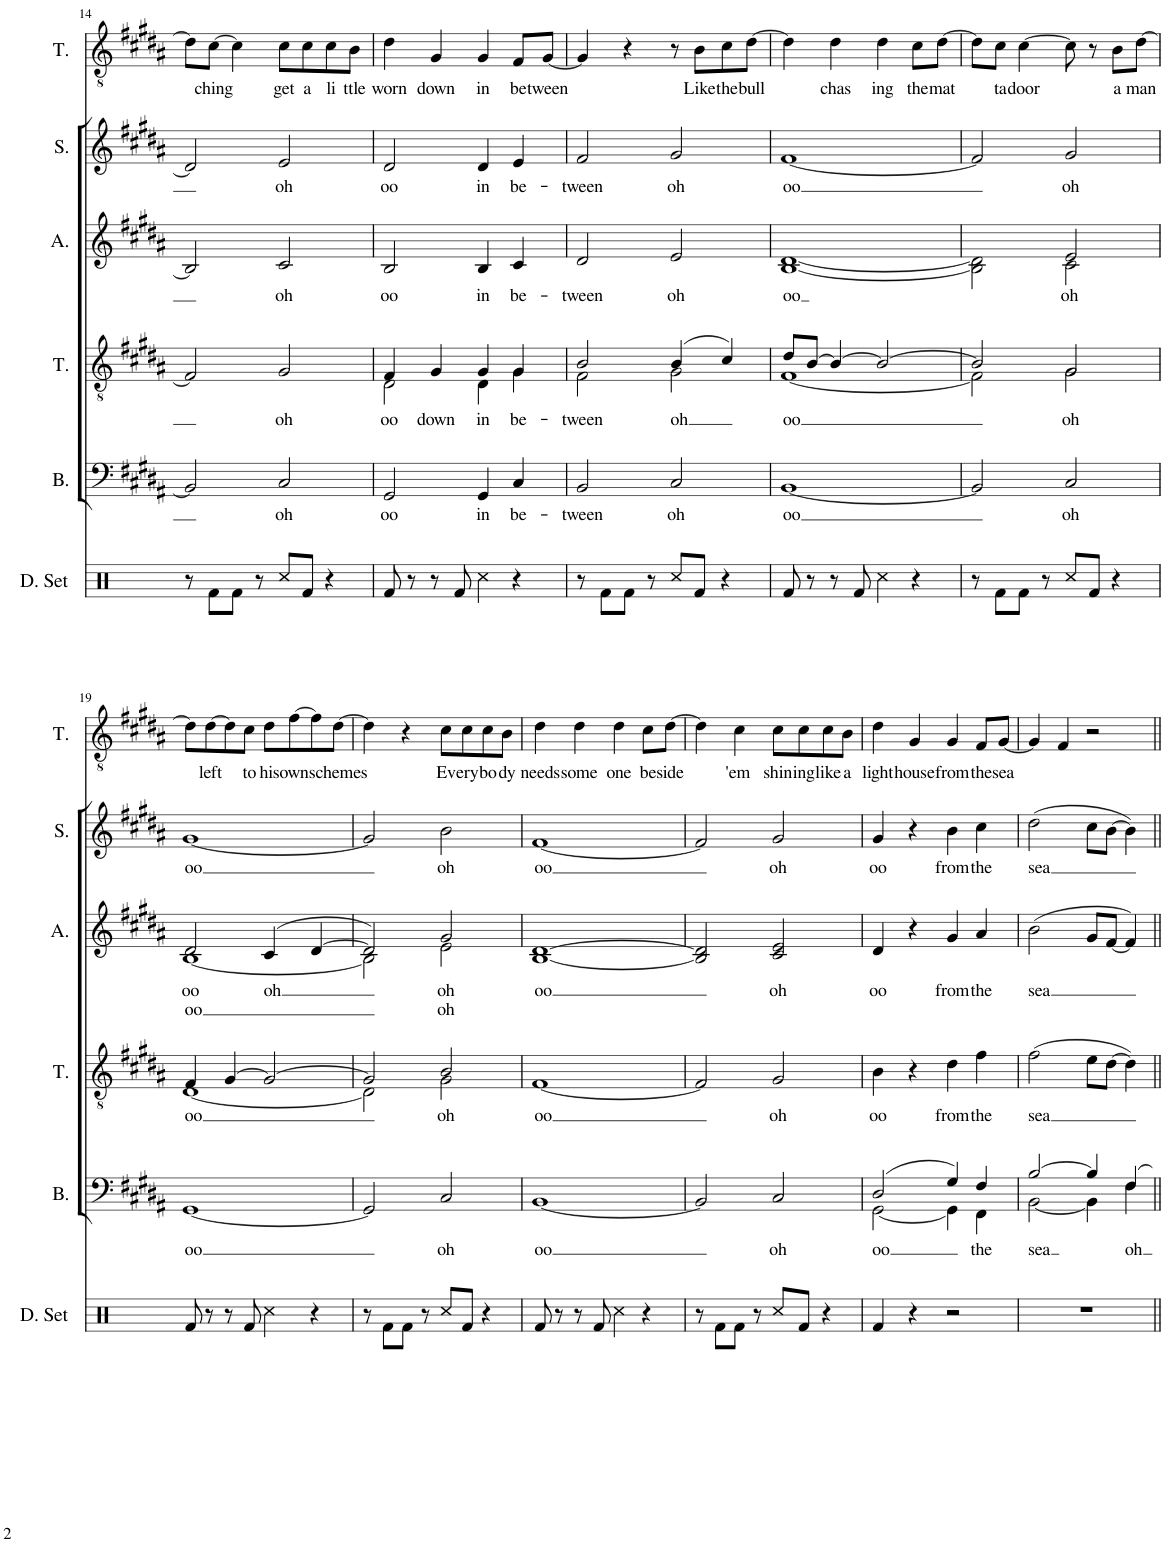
**kern	**text	**kern	**text	**kern	**text	**text	**kern	**text	**kern	**text
*part5	*part5	*part4	*part4	*part3	*part3	*part3	*part2	*part2	*part1	*part1
*staff5	*staff5	*staff4	*staff4	*staff3	*staff3	*staff3	*staff2	*staff2	*staff1	*staff1
*I"Bass	*	*I"Tenor	*	*I"Alto	*	*	*I"Soprano	*	*I"Solo	*
*I'B.	*	*I'T.	*	*I'A.	*	*	*I'S.	*	*	*
!!LO:PB:g=z
*clefF4	*	*clefGv2	*	*clefG2	*	*	*clefG2	*	*clefGv2	*
*k[f#c#g#d#a#]	*	*k[f#c#g#d#a#]	*	*k[f#c#g#d#a#]	*	*	*k[f#c#g#d#a#]	*	*k[f#c#g#d#a#]	*
*M2/2	*	*M2/2	*	*M2/2	*	*	*M2/2	*	*M2/2	*
=14	=14	=14	=14	=14	=14	=14	=14	=14	=14	=14
2BB/]	.	2F#/]	.	2B/]	.	.	2d#/]	.	8d#\L]	.
!	!	!	!	!	!	!	!	!	!	!LO:LY:b
.	.	.	.	.	.	.	.	.	[8c#\J	ching
.	.	.	.	.	.	.	.	.	4c#\]	.
!	!LO:LY:b	!	!LO:LY:b	!	!LO:LY:b	!	!	!LO:LY:b	!	!LO:LY:b
2C#/	oh	2G#/	oh	2c#/	oh	.	2e/	oh	8c#\L	get
!	!	!	!	!	!	!	!	!	!	!LO:LY:b
.	.	.	.	.	.	.	.	.	8c#\	a
!	!	!	!	!	!	!	!	!	!	!LO:LY:b
.	.	.	.	.	.	.	.	.	8c#\	li
!	!	!	!	!	!	!	!	!	!	!LO:LY:b
.	.	.	.	.	.	.	.	.	8B\J	ttle
=15	=15	=15	=15	=15	=15	=15	=15	=15	=15	=15
!	!LO:LY:b	!	!LO:LY:b	!	!LO:LY:b	!	!	!LO:LY:b	!	!LO:LY:b
*	*	*^	*	*	*	*	*	*	*	*
2GG#/	oo	4F#/	2D#\	oo	2B/	oo	.	2d#/	oo	4d#\	worn
!	!	!	!	!LO:LY:b	!	!	!	!	!	!	!LO:LY:b
.	.	4G#/	.	down	.	.	.	.	.	4G#/	down
!	!LO:LY:b	!	!	!LO:LY:b	!	!LO:LY:b	!	!	!LO:LY:b	!	!LO:LY:b
4GG#/	in	4G#/	4D#\	in	4B/	in	.	4d#/	in	4G#/	in
!	!LO:LY:b	!	!	!LO:LY:b	!	!LO:LY:b	!	!	!LO:LY:b	!	!LO:LY:b
4C#/	be-	4G#/	4G#\	be-	4c#/	be-	.	4e/	be-	8F#/L	be
!	!	!	!	!	!	!	!	!	!	!	!LO:LY:b
.	.	.	.	.	.	.	.	.	.	[8G#/J	tween
=16	=16	=16	=16	=16	=16	=16	=16	=16	=16	=16	=16
!	!LO:LY:b	!	!	!LO:LY:b	!	!LO:LY:b	!	!	!LO:LY:b	!	!
2BB/	-tween	2B/	2F#\	-tween	2d#/	-tween	.	2f#/	-tween	4G#/]	.
.	.	.	.	.	.	.	.	.	.	4r	.
!	!LO:LY:b	!	!	!LO:LY:b	!	!LO:LY:b	!	!	!LO:LY:b	!	!
2C#/	oh	(4B/	2G#\	oh	2e/	oh	.	2g#/	oh	8r	.
!	!	!	!	!	!	!	!	!	!	!	!LO:LY:b
.	.	.	.	.	.	.	.	.	.	8B\L	Like
!	!	!	!	!	!	!	!	!	!	!	!LO:LY:b
.	.	4c#/)	.	.	.	.	.	.	.	8c#\	the
!	!	!	!	!	!	!	!	!	!	!	!LO:LY:b
.	.	.	.	.	.	.	.	.	.	[8d#\J	bull
=17	=17	=17	=17	=17	=17	=17	=17	=17	=17	=17	=17
!	!LO:LY:b	!	!	!LO:LY:b	!	!LO:LY:b	!	!	!LO:LY:b	!	!
[1BB	oo	8d#/L	[1F#	oo	[1B [1d#	oo	.	[1f#	oo	4d#\]	.
.	.	[8B/J	.	.	.	.	.	.	.	.	.
!	!	!	!	!	!	!	!	!	!	!	!LO:LY:b
.	.	4B/_	.	.	.	.	.	.	.	4d#\	chas
!	!	!	!	!	!	!	!	!	!	!	!LO:LY:b
.	.	2B/_	.	.	.	.	.	.	.	4d#\	ing
!	!	!	!	!	!	!	!	!	!	!	!LO:LY:b
.	.	.	.	.	.	.	.	.	.	8c#\L	the
!	!	!	!	!	!	!	!	!	!	!	!LO:LY:b
.	.	.	.	.	.	.	.	.	.	[8d#\J	mat
=18	=18	=18	=18	=18	=18	=18	=18	=18	=18	=18	=18
*	*	*	*	*	*^	*	*	*	*	*	*
2BB/]	.	2B/]	2F#\]	.	2ryy	2B\] 2d#\]	.	.	2f#/]	.	8d#\L]	.
!	!	!	!	!	!	!	!	!	!	!	!	!LO:LY:b
.	.	.	.	.	.	.	.	.	.	.	8c#\J	ta
!	!	!	!	!	!	!	!	!	!	!	!	!LO:LY:b
.	.	.	.	.	.	.	.	.	.	.	[4c#\	door
!	!LO:LY:b	!	!	!LO:LY:b	!	!	!LO:LY:b	!	!	!LO:LY:b	!	!
2C#/	oh	2G#/	2G#\	oh	2e/	2c#\	oh	.	2g#/	oh	8c#\]	.
.	.	.	.	.	.	.	.	.	.	.	8r	.
!	!	!	!	!	!	!	!	!	!	!	!	!LO:LY:b
.	.	.	.	.	.	.	.	.	.	.	8B\L	a
!	!	!	!	!	!	!	!	!	!	!	!	!LO:LY:b
.	.	.	.	.	.	.	.	.	.	.	[8d#\J	man
!!LO:LB:g=z
=19	=19	=19	=19	=19	=19	=19	=19	=19	=19	=19	=19	=19
!	!LO:LY:b	!	!	!LO:LY:b	!	!	!LO:LY:b	!LO:LY:b	!	!LO:LY:b	!	!
[1GG#	oo	4F#/	[1D#	oo	2d#/	[1B	oo	oo	[1g#	oo	8d#\L]	.
!	!	!	!	!	!	!	!	!	!	!	!	!LO:LY:b
.	.	.	.	.	.	.	.	.	.	.	[8d#\	left
.	.	[4G#/	.	.	.	.	.	.	.	.	8d#\]	.
!	!	!	!	!	!	!	!	!	!	!	!	!LO:LY:b
.	.	.	.	.	.	.	.	.	.	.	8c#\J	to
!	!	!	!	!	!	!	!LO:LY:b	!	!	!	!	!LO:LY:b
.	.	2G#/_	.	.	(4c#/	.	oh	.	.	.	8d#\L	his
!	!	!	!	!	!	!	!	!	!	!	!	!LO:LY:b
.	.	.	.	.	.	.	.	.	.	.	[8f#\	own
.	.	.	.	.	[4d#/	.	.	.	.	.	8f#\]	.
!	!	!	!	!	!	!	!	!	!	!	!	!LO:LY:b
.	.	.	.	.	.	.	.	.	.	.	[8d#\J	schemes
=20	=20	=20	=20	=20	=20	=20	=20	=20	=20	=20	=20	=20
2GG#/]	.	2G#/]	2D#\]	.	2d#/])	2B\]	.	.	2g#/]	.	4d#\]	.
.	.	.	.	.	.	.	.	.	.	.	4r	.
!	!LO:LY:b	!	!	!LO:LY:b	!	!	!LO:LY:b	!LO:LY:b	!	!LO:LY:b	!	!LO:LY:b
2C#/	oh	2B/	2G#\	oh	2g#/	2e\	oh	oh	2b\	oh	8c#\L	Ev
!	!	!	!	!	!	!	!	!	!	!	!	!LO:LY:b
.	.	.	.	.	.	.	.	.	.	.	8c#\	ery
!	!	!	!	!	!	!	!	!	!	!	!	!LO:LY:b
.	.	.	.	.	.	.	.	.	.	.	8c#\	bo
!	!	!	!	!	!	!	!	!	!	!	!	!LO:LY:b
.	.	.	.	.	.	.	.	.	.	.	8B\J	dy
*	*	*v	*v	*	*	*	*	*	*	*	*	*
*	*	*	*	*v	*v	*	*	*	*	*	*
=21	=21	=21	=21	=21	=21	=21	=21	=21	=21	=21
!	!LO:LY:b	!	!LO:LY:b	!	!LO:LY:b	!	!	!LO:LY:b	!	!LO:LY:b
[1BB	oo	[1F#	oo	[1B [1d#	oo	.	[1f#	oo	4d#\	needs
!	!	!	!	!	!	!	!	!	!	!LO:LY:b
.	.	.	.	.	.	.	.	.	4d#\	some
!	!	!	!	!	!	!	!	!	!	!LO:LY:b
.	.	.	.	.	.	.	.	.	4d#\	one
!	!	!	!	!	!	!	!	!	!	!LO:LY:b
.	.	.	.	.	.	.	.	.	8c#\L	be
!	!	!	!	!	!	!	!	!	!	!LO:LY:b
.	.	.	.	.	.	.	.	.	[8d#\J	side
=22	=22	=22	=22	=22	=22	=22	=22	=22	=22	=22
2BB/]	.	2F#/]	.	2B/] 2d#/]	.	.	2f#/]	.	4d#\]	.
!	!	!	!	!	!	!	!	!	!	!LO:LY:b
.	.	.	.	.	.	.	.	.	4c#\	'em
!	!LO:LY:b	!	!LO:LY:b	!	!LO:LY:b	!	!	!LO:LY:b	!	!LO:LY:b
2C#/	oh	2G#/	oh	2c#/ 2e/	oh	.	2g#/	oh	8c#\L	shin
!	!	!	!	!	!	!	!	!	!	!LO:LY:b
.	.	.	.	.	.	.	.	.	8c#\	ing
!	!	!	!	!	!	!	!	!	!	!LO:LY:b
.	.	.	.	.	.	.	.	.	8c#\	like
!	!	!	!	!	!	!	!	!	!	!LO:LY:b
.	.	.	.	.	.	.	.	.	8B\J	a
=23	=23	=23	=23	=23	=23	=23	=23	=23	=23	=23
!	!LO:LY:b	!	!LO:LY:b	!	!LO:LY:b	!	!	!LO:LY:b	!	!LO:LY:b
*^	*	*	*	*	*	*	*	*	*	*
(2D#/	[2GG#\	oo	4B\	oo	4d#/	oo	.	4g#/	oo	4d#\	light
!	!	!	!	!	!	!	!	!	!	!	!LO:LY:b
.	.	.	4r	.	4r	.	.	4r	.	4G#/	house
!	!	!	!	!LO:LY:b	!	!LO:LY:b	!	!	!LO:LY:b	!	!LO:LY:b
4G#/)	4GG#\]	.	4d#\	from	4g#/	from	.	4b\	from	4G#/	from
!	!	!LO:LY:b	!	!LO:LY:b	!	!LO:LY:b	!	!	!LO:LY:b	!	!LO:LY:b
4F#/	4FF#\	the	4f#\	the	4a#/	the	.	4cc#\	the	8F#/L	the
!	!	!	!	!	!	!	!	!	!	!	!LO:LY:b
.	.	.	.	.	.	.	.	.	.	[8G#/J	sea
=24	=24	=24	=24	=24	=24	=24	=24	=24	=24	=24	=24
!	!	!LO:LY:b	!	!LO:LY:b	!	!LO:LY:b	!	!	!LO:LY:b	!	!
[2B/	[2BB\	sea	(2f#\	sea	(2b\	sea	.	(2dd#\	sea	4G#/]	.
.	.	.	.	.	.	.	.	.	.	4F#/	.
4B/]	4BB\]	.	8e\L	.	8g#/L	.	.	8cc#\L	.	2r	.
.	.	.	[8d#\J	.	[8f#/J	.	.	[8b\J	.	.	.
!	!	!LO:LY:b	!	!	!	!	!	!	!	!	!
4F#/	4F#\	oh	4d#\])	.	4f#/])	.	.	4b\])	.	.	.
*v	*v	*	*	*	*	*	*	*	*	*	*
=||	=||	=||	=||	=||	=||	=||	=||	=||	=||	=||
*-	*-	*-	*-	*-	*-	*-	*-	*-	*-	*-
